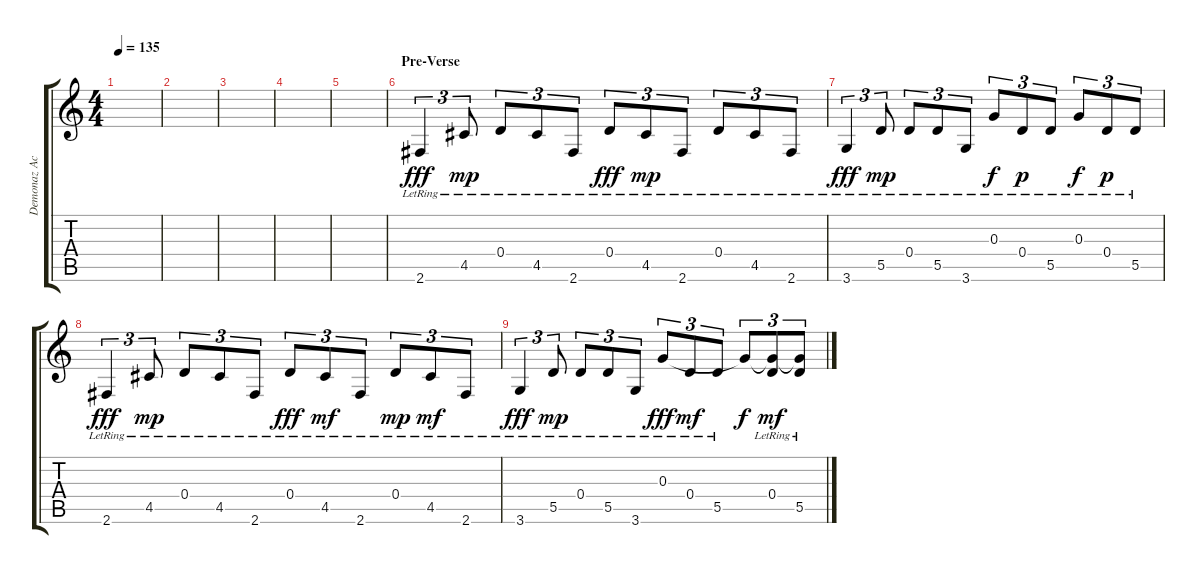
\track ("Demonaz Acustic" "Demonaz Ac") {instrument acousticguitarsteel}
\staff {score tabs}
\tuning (E4 B3 G3 D3 A2 E2) {hide}
\ts (4 4)
\tempo 135
\clef g2
\ks c
|
|
|
|
|
\section ("" "Pre-Verse")
2.6{lr}.4{tu (3 2) dy fff volume 14} 4.5{lr}.8{tu (3 2) dy mp} 0.4{lr}.8{tu (3 2)} 4.5{lr}.8{tu (3 2)} 2.6{lr}.8{tu (3 2)} 0.4{lr}.8{tu (3 2) dy fff} 4.5{lr}.8{tu (3 2) dy mp} 2.6{lr}.8{tu (3 2)} 0.4{lr}.8{tu (3 2)} 4.5{lr}.8{tu (3 2)} 2.6{lr}.8{tu (3 2)} |
3.6{lr}.4{tu (3 2) dy fff} 5.5{lr}.8{tu (3 2) dy mp} 0.4{lr}.8{tu (3 2)} 5.5{lr}.8{tu (3 2)} 3.6{lr}.8{tu (3 2)} 0.3{lr}.8{tu (3 2) dy f} 0.4{lr}.8{tu (3 2) dy p} 5.5{lr}.8{tu (3 2)} 0.3{lr}.8{tu (3 2) dy f} 0.4{lr}.8{tu (3 2) dy p} 5.5{lr}.8{tu (3 2)} |
2.6{lr}.4{tu (3 2) dy fff} 4.5{lr}.8{tu (3 2) dy mp} 0.4{lr}.8{tu (3 2)} 4.5{lr}.8{tu (3 2)} 2.6{lr}.8{tu (3 2)} 0.4{lr}.8{tu (3 2) dy fff} 4.5{lr}.8{tu (3 2) dy mf} 2.6{lr}.8{tu (3 2)} 0.4{lr}.8{tu (3 2) dy mp} 4.5{lr}.8{tu (3 2) dy mf} 2.6{lr}.8{tu (3 2)} |
3.6{lr}.4{tu (3 2) dy fff} 5.5{lr}.8{tu (3 2) dy mp} 0.4{lr}.8{tu (3 2)} 5.5{lr}.8{tu (3 2)} 3.6{lr}.8{tu (3 2)} 0.3{lr}.8{tu (3 2) dy fff} 0.4{lr}.8{tu (3 2) dy mf} 5.5{lr}.8{tu (3 2)} 0.3{t}.8{tu (3 2) dy f} (0.3{t} 0.4{lr}).8{tu (3 2) dy mf} (0.3{t} 5.5{lr}).8{tu (3 2)}
